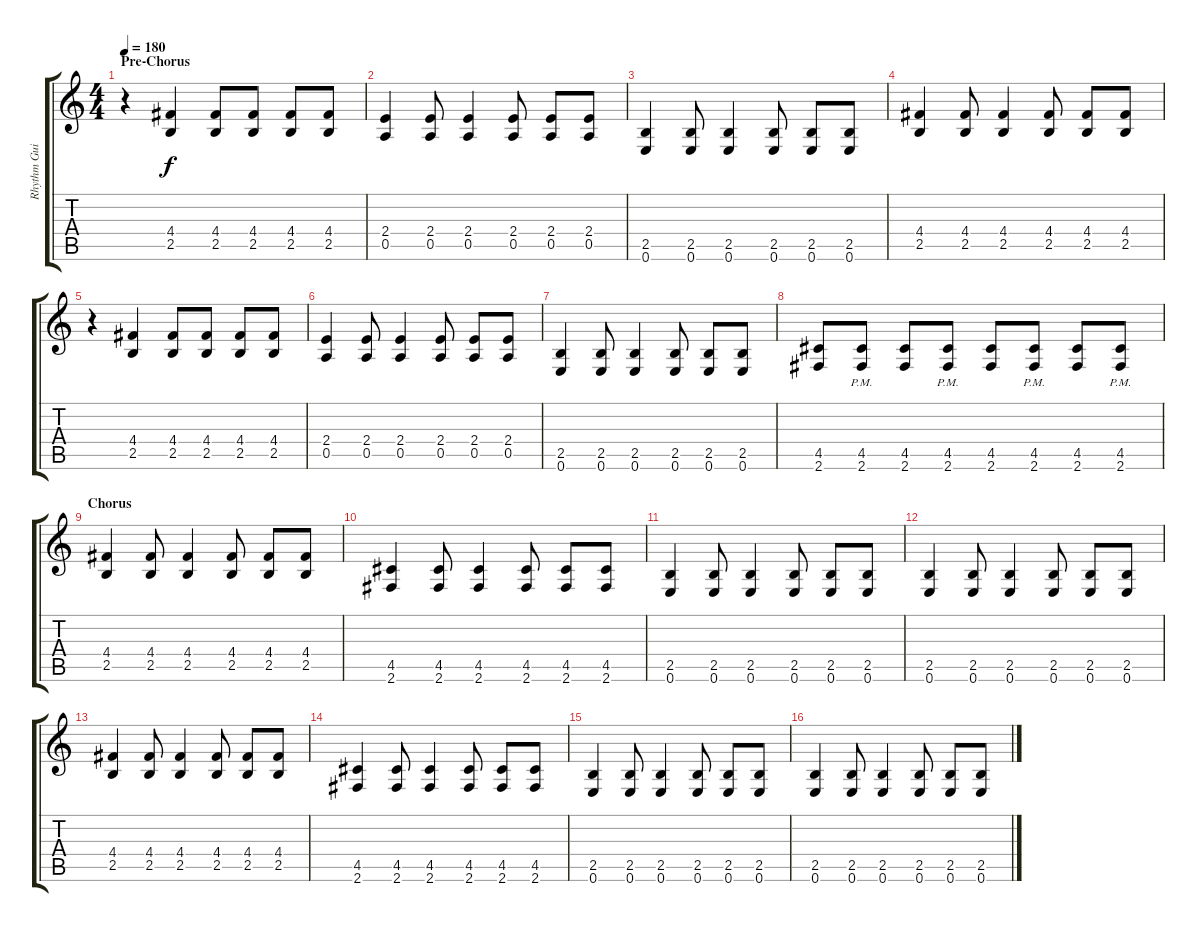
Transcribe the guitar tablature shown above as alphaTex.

\track ("Rhythm Guitar 2" "Rhythm Gui") {instrument distortionguitar}
\staff {score tabs}
\tuning (E4 B3 G3 D3 A2 E2) {hide}
\ts (4 4)
\section ("" "Pre-Chorus")
\tempo 180
\clef g2
\ks c
r.4{dy f} (4.4 2.5).4 (4.4 2.5).8 (4.4 2.5).8 (4.4 2.5).8 (4.4 2.5).8 |
(2.4 0.5).4 (2.4 0.5).8 (2.4 0.5).4 (2.4 0.5).8 (2.4 0.5).8 (2.4 0.5).8 |
(2.5 0.6).4 (2.5 0.6).8 (2.5 0.6).4 (2.5 0.6).8 (2.5 0.6).8 (2.5 0.6).8 |
(4.4 2.5).4 (4.4 2.5).8 (4.4 2.5).4 (4.4 2.5).8 (4.4 2.5).8 (4.4 2.5).8 |
r.4 (4.4 2.5).4 (4.4 2.5).8 (4.4 2.5).8 (4.4 2.5).8 (4.4 2.5).8 |
(2.4 0.5).4 (2.4 0.5).8 (2.4 0.5).4 (2.4 0.5).8 (2.4 0.5).8 (2.4 0.5).8 |
(2.5 0.6).4 (2.5 0.6).8 (2.5 0.6).4 (2.5 0.6).8 (2.5 0.6).8 (2.5 0.6).8 |
(4.5 2.6).8 (4.5{pm} 2.6{pm}).8 (4.5 2.6).8 (4.5{pm} 2.6{pm}).8 (4.5 2.6).8 (4.5{pm} 2.6{pm}).8 (4.5 2.6).8 (4.5{pm} 2.6{pm}).8 |
\section ("" "Chorus")
(4.4 2.5).4 (4.4 2.5).8 (4.4 2.5).4 (4.4 2.5).8 (4.4 2.5).8 (4.4 2.5).8 |
(4.5 2.6).4 (4.5 2.6).8 (4.5 2.6).4 (4.5 2.6).8 (4.5 2.6).8 (4.5 2.6).8 |
(2.5 0.6).4 (2.5 0.6).8 (2.5 0.6).4 (2.5 0.6).8 (2.5 0.6).8 (2.5 0.6).8 |
(2.5 0.6).4 (2.5 0.6).8 (2.5 0.6).4 (2.5 0.6).8 (2.5 0.6).8 (2.5 0.6).8 |
(4.4 2.5).4 (4.4 2.5).8 (4.4 2.5).4 (4.4 2.5).8 (4.4 2.5).8 (4.4 2.5).8 |
(4.5 2.6).4 (4.5 2.6).8 (4.5 2.6).4 (4.5 2.6).8 (4.5 2.6).8 (4.5 2.6).8 |
(2.5 0.6).4 (2.5 0.6).8 (2.5 0.6).4 (2.5 0.6).8 (2.5 0.6).8 (2.5 0.6).8 |
(2.5 0.6).4 (2.5 0.6).8 (2.5 0.6).4 (2.5 0.6).8 (2.5 0.6).8 (2.5 0.6).8
